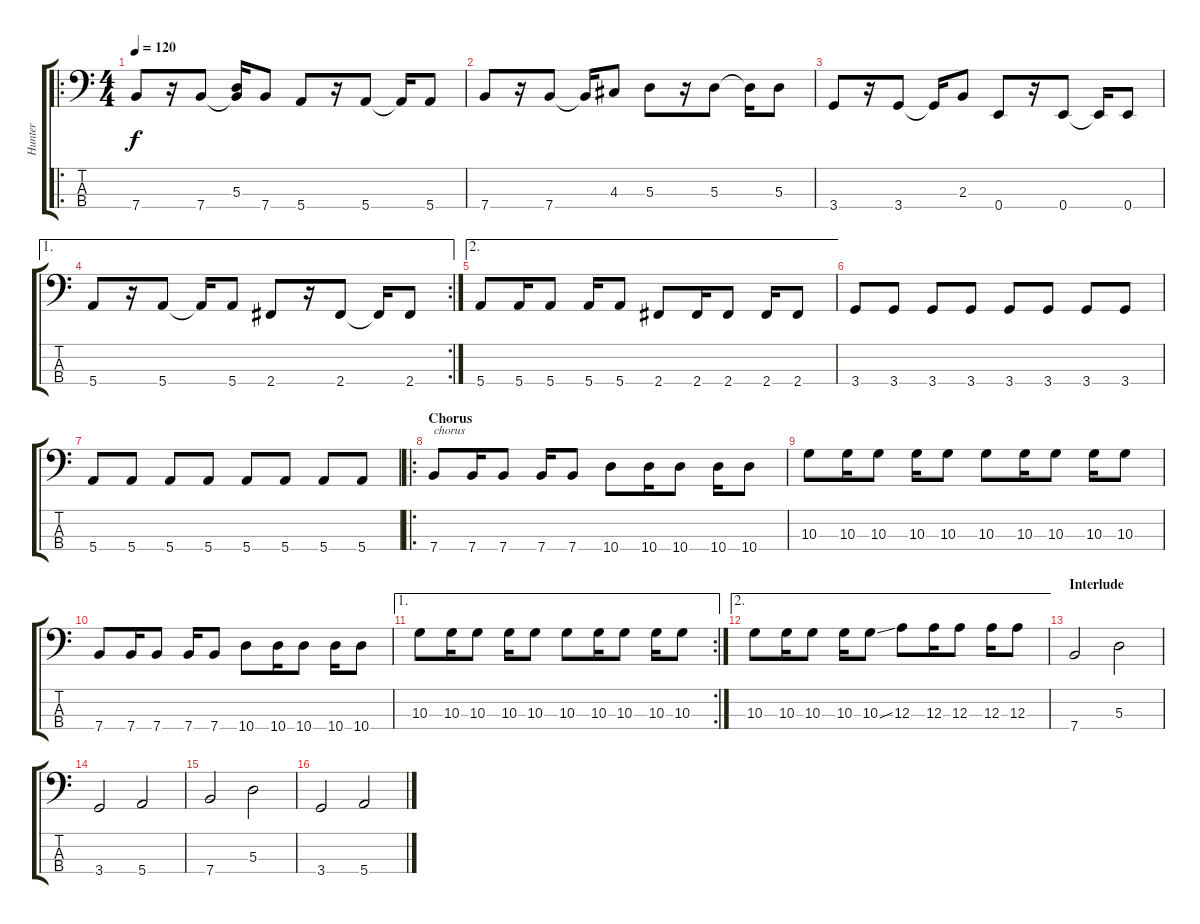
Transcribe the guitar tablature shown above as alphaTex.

\track ("Hunter" "Hunter") {instrument electricbasspick}
\staff {score tabs}
\tuning (G2 D2 A1 E1) {hide}
\ro
\ts (4 4)
\tempo 120
\clef f4
\ks c
7.4.8{dy f} r.16 7.4.8 (5.3{t} 7.4{t}).16 7.4.8 5.4.8 r.16 5.4.8 5.4{t}.16 5.4.8 |
7.4.8 r.16 7.4.8 7.4{t}.16 4.3.8 5.3.8 r.16 5.3.8 5.3{t}.16 5.3.8 |
3.4.8 r.16 3.4.8 3.4{t}.16 2.3.8 0.4.8 r.16 0.4.8 0.4{t}.16 0.4.8 |
\ae 1
\rc 2
5.4.8 r.16 5.4.8 5.4{t}.16 5.4.8 2.4.8 r.16 2.4.8 2.4{t}.16 2.4.8 |
\ae 2
5.4.8 5.4.16 5.4.8 5.4.16 5.4.8 2.4.8 2.4.16 2.4.8 2.4.16 2.4.8 |
3.4.8 3.4.8 3.4.8 3.4.8 3.4.8 3.4.8 3.4.8 3.4.8 |
5.4.8 5.4.8 5.4.8 5.4.8 5.4.8 5.4.8 5.4.8 5.4.8 |
\ro
\section ("" "Chorus")
7.4.8{txt "chorus"} 7.4.16 7.4.8 7.4.16 7.4.8 10.4.8 10.4.16 10.4.8 10.4.16 10.4.8 |
10.3.8 10.3.16 10.3.8 10.3.16 10.3.8 10.3.8 10.3.16 10.3.8 10.3.16 10.3.8 |
7.4.8 7.4.16 7.4.8 7.4.16 7.4.8 10.4.8 10.4.16 10.4.8 10.4.16 10.4.8 |
\ae 1
\rc 2
10.3.8 10.3.16 10.3.8 10.3.16 10.3.8 10.3.8 10.3.16 10.3.8 10.3.16 10.3.8 |
\ae 2
10.3.8 10.3.16 10.3.8 10.3.16 10.3{ss}.8 12.3.8 12.3.16 12.3.8 12.3.16 12.3.8 |
\section ("" "Interlude")
7.4.2 5.3.2 |
3.4.2 5.4.2 |
7.4.2 5.3.2 |
3.4.2 5.4.2
